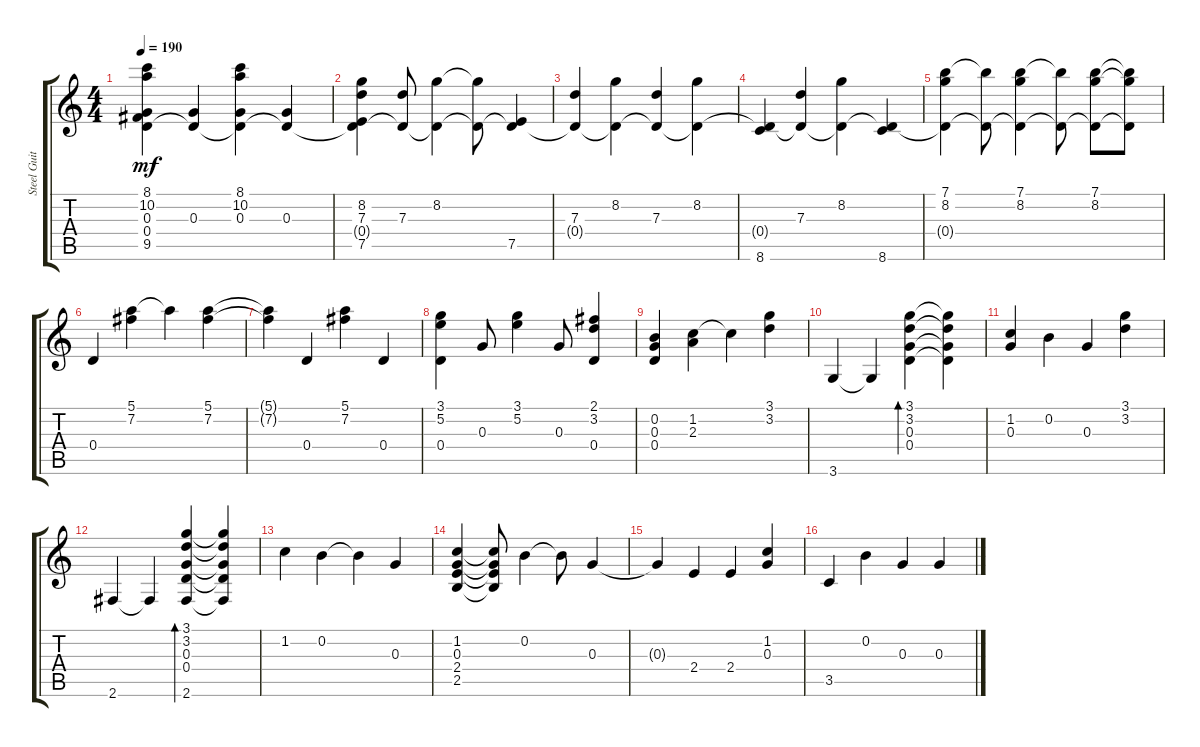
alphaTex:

\track ("Steel Guitar" "Steel Guit") {instrument acousticguitarsteel}
\staff {score tabs}
\tuning (E4 B3 G3 D3 A2 E2) {hide}
\ts (4 4)
\tempo 190
\clef g2
\ks c
(8.1 10.2 0.3 0.4{t} 9.5).4{dy mf} (0.3 0.4{t}).4 (8.1 10.2 0.3 0.4{t}).4 (0.3 0.4{t}).4 |
(8.2 7.3 0.4{t} 7.5).4 (7.3 0.4{t}).8 (8.2 0.4{t}).4 (8.2{t} 0.4{t}).8 (0.4{t} 7.5).4 |
(7.3 0.4{t}).4 (8.2 0.4{t}).4 (7.3 0.4{t}).4 (8.2 0.4{t}).4 |
(0.4{t} 8.6).4 (7.3 0.4{t}).4 (8.2 0.4{t}).4 (0.4{t} 8.6).4 |
(7.1 8.2 0.4{t}).4 (7.1{t} 0.4{t}).8 (7.1 8.2 0.4{t}).4 (7.1{t} 0.4{t}).8 (7.1 8.2 0.4{t}).8 (7.1{t} 8.2{t} 0.4{t}).8 |
0.4.4 (5.1 7.2).4 5.1{t}.4 (5.1 7.2).4 |
(5.1{t} 7.2{t}).4 0.4.4 (5.1 7.2).4 0.4.4 |
(3.1 5.2 0.4).4 0.3.8 (3.1 5.2).4 0.3.8 (2.1 3.2 0.4).4 |
(0.2 0.3 0.4).4 (1.2 2.3).4 1.2{t}.4 (3.1 3.2).4 |
3.6.4 3.6{t}.4 (3.1 3.2 0.3 0.4).4{bd 480} (3.1{t} 3.2{t} 0.3{t} 0.4{t}).4 |
(1.2 0.3).4 0.2.4 0.3.4 (3.1 3.2).4 |
2.6.4 2.6{t}.4 (3.1 3.2 0.3 0.4 2.6).4{bd 480} (3.1{t} 3.2{t} 0.3{t} 0.4{t} 2.6{t}).4 |
1.2.4 0.2.4 0.2{t}.4 0.3.4 |
(1.2 0.3 2.4 2.5).4 (1.2{t} 0.3{t} 2.4{t} 2.5{t}).8 0.2.4 0.2{t}.8 0.3.4 |
0.3{t}.4 2.4.4 2.4.4 (1.2 0.3).4 |
3.5.4 0.2.4 0.3.4 0.3.4
